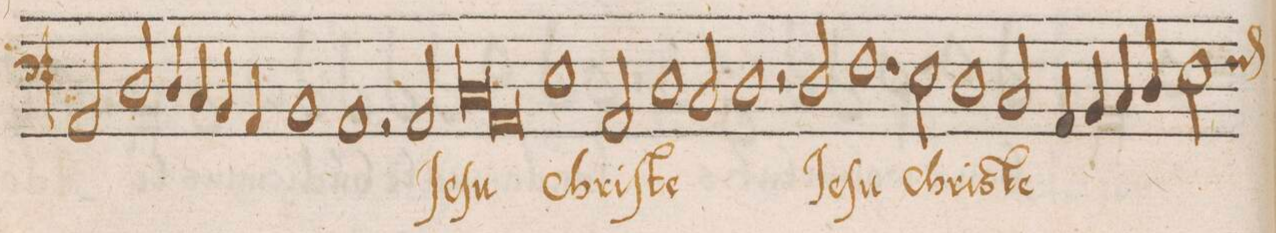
**kern	**text
*I"BASSVS	*
*clefF4	*
*k[]	*
*met(c|)	*
*M2/1	*
2AA/	-te
2D/	.
=45	=45
4D/	.
4C/	.
4BB/	.
4AA/	.
1BB	.
=46	=46
1AA	.
2r	.
2AA/	Je-
=47	=47
*lig	*
1C	-ſu
1AA	.
*Xlig	*
=48	=48
1E	Chri-
2AA/	.
1D	-ſte
=49	=49
2C/	.
1D	.
=50	=50
2r	.
2D/	Je-
1.F	-ſu
=51	=51
2E\	Chri-
1D	.
=52	=52
2C/	-ste
4AA/	.
4BB/	.
4C/	.
4D/	.
*custos:F	*
2E\	.
=53	=53
*col	*
*-	*-
